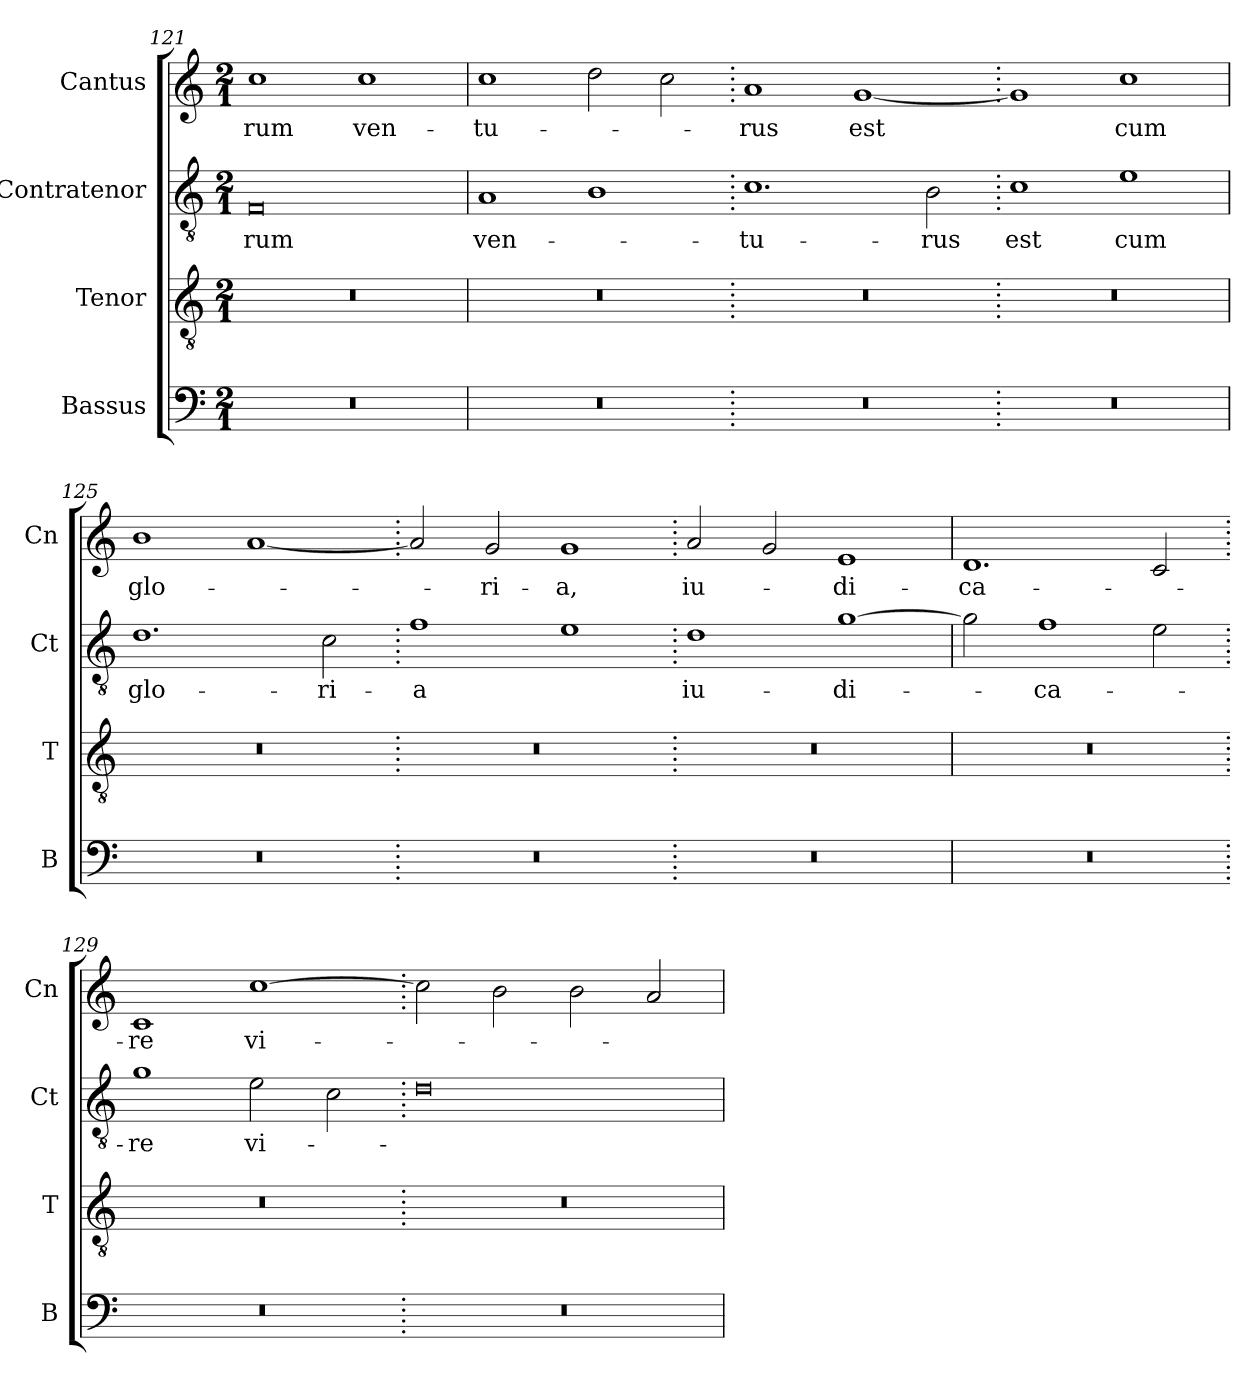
**kern	**kern	**kern	**text	**kern	**text
*part4	*part3	*part2	*part2	*part1	*part1
*staff4	*staff3	*staff2	*staff2	*staff1	*staff1
*I"Bassus	*I"Tenor	*I"Contratenor	*	*I"Cantus	*
*I'B	*I'T	*I'Ct	*	*I'Cn	*
*clefF4	*clefGv2	*clefGv2	*	*clefG2	*
*k[]	*k[]	*k[]	*	*k[]	*
*M2/1	*M2/1	*M2/1	*	*M2/1	*
=121	=121	=121	=121	=121	=121
0r	0r	0F	-rum	1cc	-rum
.	.	.	.	1cc	ven-
=122	=122	=122	=122	=122	=122
0r	0r	1A	ven-	1cc	-tu-
.	.	1B	.	2dd\	.
.	.	.	.	2cc\	.
=123.	=123.	=123.	=123.	=123.	=123.
0r	0r	1.c	-tu-	1a	-rus
.	.	.	.	[1g	est
.	.	2B\	-rus	.	.
=124.	=124.	=124.	=124.	=124.	=124.
0r	0r	1c	est	1g]	.
.	.	1e	cum	1cc	cum
=125	=125	=125	=125	=125	=125
0r	0r	1.d	glo-	1b	glo-
.	.	.	.	[1a	.
.	.	2c\	-ri-	.	.
=126.	=126.	=126.	=126.	=126.	=126.
0r	0r	1f	-a	2a/]	.
.	.	.	.	2g/	-ri-
.	.	1e	.	1g	-a,
=127.	=127.	=127.	=127.	=127.	=127.
0r	0r	1d	iu-	2a/	iu-
.	.	.	.	2g/	.
.	.	[1g	-di-	1e	-di-
=128	=128	=128	=128	=128	=128
0r	0r	2g\]	.	1.d	-ca-
.	.	1f	-ca-	.	.
.	.	2e\	.	2c/	.
=129.	=129.	=129.	=129.	=129.	=129.
0r	0r	1g	-re	1c	-re
.	.	2e\	vi-	[1cc	vi-
.	.	2c\	.	.	.
=130.	=130.	=130.	=130.	=130.	=130.
0r	0r	0d	.	2cc\]	.
.	.	.	.	2b\	.
.	.	.	.	2b\	.
.	.	.	.	2a/	.
=	=	=	=	=	=
*-	*-	*-	*-	*-	*-
